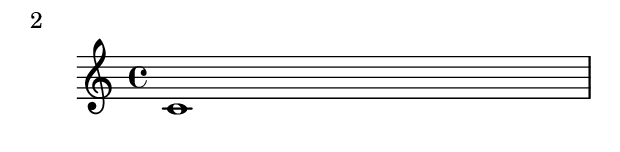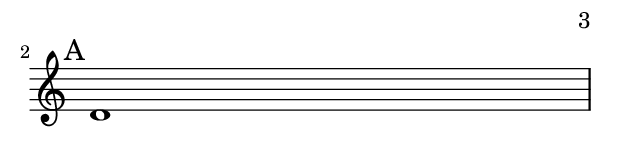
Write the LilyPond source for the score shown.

%% Do not edit this file; it is auto-generated from input/new
%% This file is in the public domain.
\version "2.11.48"
\header {
  lsrtags = "paper-and-layout"
  texidoc = "A table of contents is included using
@w{@code{\\markuplines \\table-of-contents}}.  The TOC items are
added with the @code{\\tocItem} command."
  doctitle = "Table of contents"
} % begin verbatim

#(set-default-paper-size "a6")

\book {
  \markuplines \table-of-contents
  \pageBreak
  \tocItem \markup { The first score }
  \score {
    {
      c'1 \pageBreak
      \mark "A" \tocItem \markup { Mark A }
      d'1
    }
  }
  \pageBreak
  \tocItem \markup { The second score }
  \score {
    { e'1 }
    \header { piece = "Second score" }
  }
}
